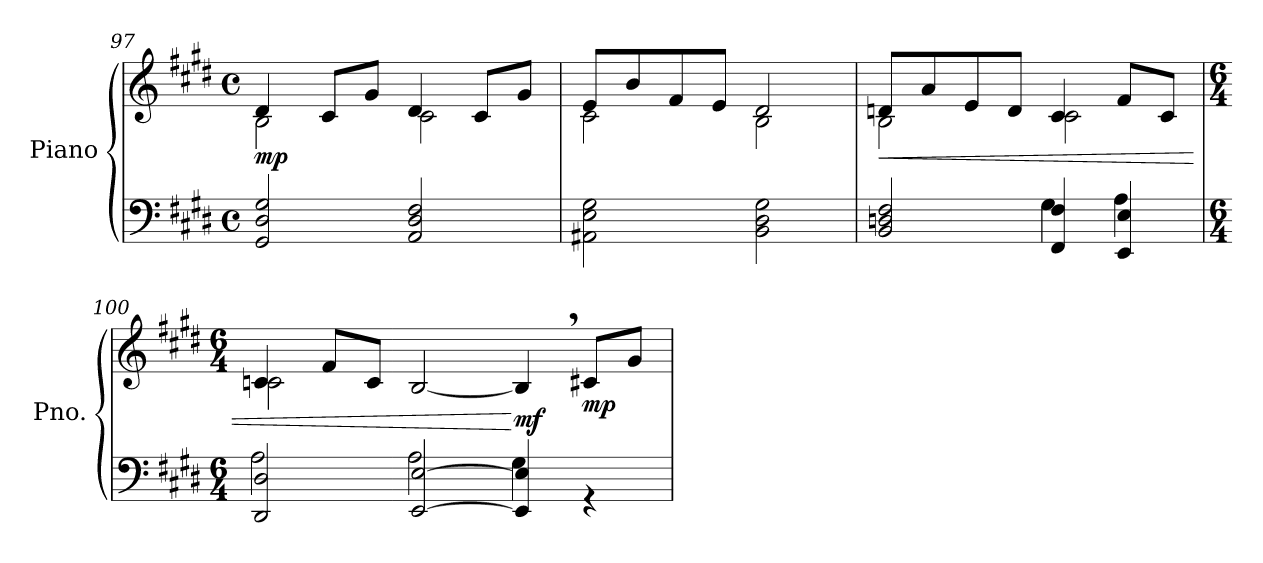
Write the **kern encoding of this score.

**kern	**kern	**dynam
*part1	*part1	*part1
*staff2	*staff1	*staff1/2
*I"Piano	*	*
*I'Pno.	*	*
!!LO:LB:g=z
*clefF4	*clefG2	*
*k[f#c#g#d#]	*k[f#c#g#d#]	*
*M4/4	*M4/4	*
*met(c)	*met(c)	*
=97	=97	=97
*	*^	*
!	!	!	!LO:DY:b
2GG#/ 2D#/ 2G#/	4d#/	2B\	mp
.	8c#/L	.	.
.	8g#/J	.	.
2AA/ 2D#/ 2F#/	4d#/	2c#\	.
.	8c#/L	.	.
.	8g#/J	.	.
=98	=98	=98	=98
2AA#X\ 2E\ 2G#\	8e/L	2c#\	.
.	8b/	.	.
.	8f#/	.	.
.	8e/J	.	.
2BB\ 2D#\ 2G#\	2d#/	2B\	.
=99	=99	=99	=99
*^	*	*	*
!	!	!	!	!LO:HP:b
2BB/ 2Dn/ 2F#/	2ryy	8dn/L	2B\	<
.	.	8a/	.	.
.	.	8e/	.	.
.	.	8d/J	.	.
4FF#/ 4F#/	4G#\	4c#/	2c#\	.
4EE/ 4E/	4A\	8f#/L	.	.
.	.	8c#/J	.	.
=100	=100	=100	=100	=100
*M6/4	*	*M6/4	*	*
2DD#/ 2D#/	2A\	4cn/	2c\	.
.	.	8f#/L	.	.
.	.	8c/J	.	.
[2EE/ [2E/	2A\	[2B/	1ryy	.
!	!	!	!	!LO:DY:n=1:b
4EE/] 4E/]	4G#\	4B,/]	.	[ mf
!	!	!	!	!LO:DY:n=2:b
4rGG	4ryy	8c#X/L	.	mp
.	.	8g#/J	.	.
*v	*v	*	*	*
*	*v	*v	*
=	=	=
*-	*-	*-
